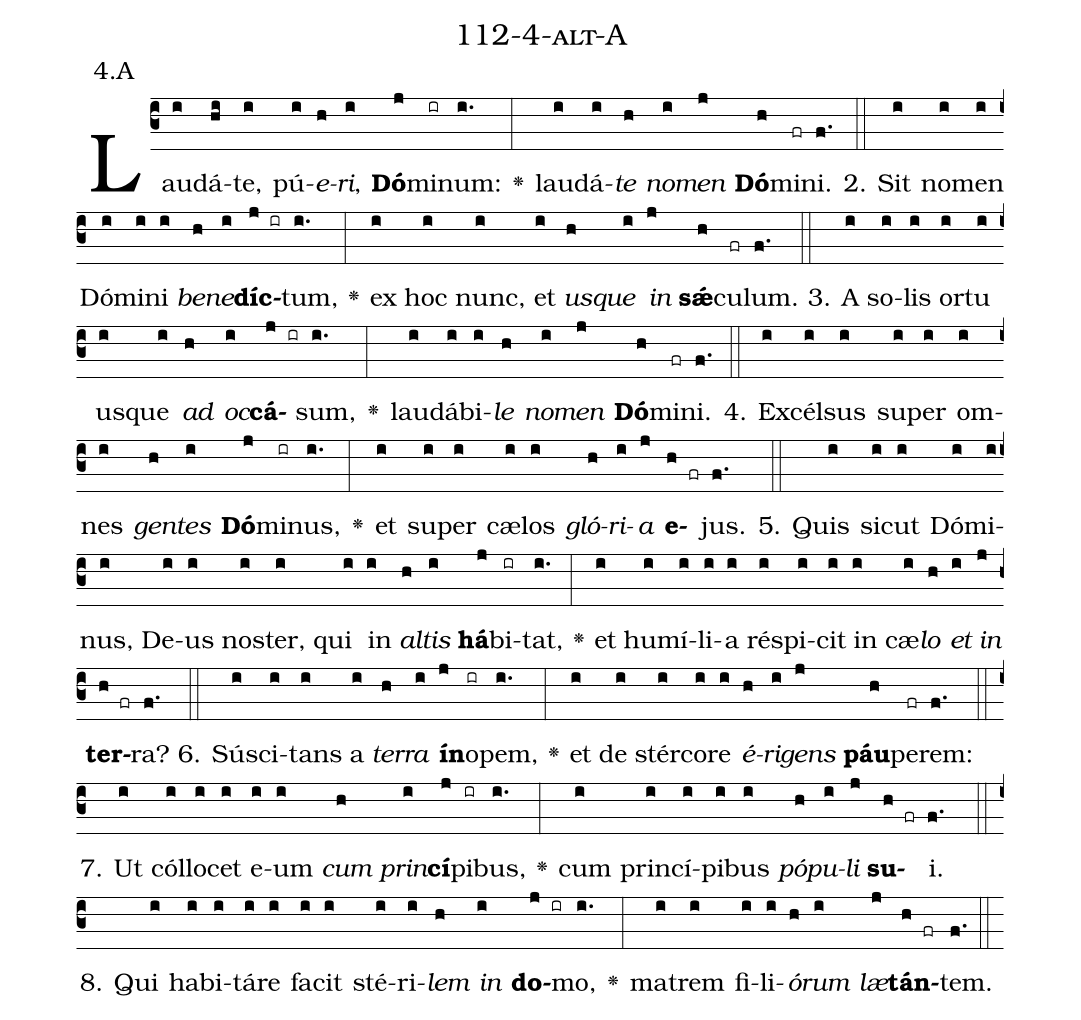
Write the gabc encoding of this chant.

name: 112-4-alt-A;
annotation: 4.A;
%%
(c3)Lau(i)dá(hi)te,(i) pú(i)<i>e</i>(h)<i>ri</i>,(i) <b>Dó</b>(j)mi(ir)num:(i.) <v>\greheightstar</v>(:) lau(i)dá(i)<i>te</i>(h) <i>no</i>(i)<i>men</i>(j) <b>Dó</b>(h)mi(fr)ni.(f.) (::)
2. Sit(i) no(i)men(i) Dó(i)mi(i)ni(i) <i>be</i>(h)<i>ne</i>(i)<b>díc</b>(j ir)tum,(i.) <v>\greheightstar</v>(:) ex(i) hoc(i) nunc,(i) et(i) <i>us</i>(h)<i>que</i>(i) <i>in</i>(j) <b>sǽ</b>(h)cu(fr)lum.(f.) (::)
3. A(i) so(i)lis(i) or(i)tu(i) us(i)que(i) <i>ad</i>(h) <i>oc</i>(i)<b>cá</b>(j ir)sum,(i.) <v>\greheightstar</v>(:) lau(i)dá(i)bi(i)<i>le</i>(h) <i>no</i>(i)<i>men</i>(j) <b>Dó</b>(h)mi(fr)ni.(f.) (::)
4. Ex(i)cél(i)sus(i) su(i)per(i) om(i)nes(i) <i>gen</i>(h)<i>tes</i>(i) <b>Dó</b>(j)mi(ir)nus,(i.) <v>\greheightstar</v>(:) et(i) su(i)per(i) cæ(i)los(i) <i>gló</i>(h)<i>ri</i>(i)<i>a</i>(j) <b>e</b>(h fr)jus.(f.) (::)
5. Quis(i) sic(i)ut(i) Dó(i)mi(i)nus,(i) De(i)us(i) nos(i)ter,(i) qui(i) in(i) <i>al</i>(h)<i>tis</i>(i) <b>há</b>(j)bi(ir)tat,(i.) <v>\greheightstar</v>(:) et(i) hu(i)mí(i)li(i)a(i) ré(i)spi(i)cit(i) in(i) cæ(i)<i>lo</i>(h) <i>et</i>(i) <i>in</i>(j) <b>ter</b>(h fr)ra?(f.) (::)
6. Sú(i)sci(i)tans(i) a(i) <i>ter</i>(h)<i>ra</i>(i) <b>ín</b>(j)o(ir)pem,(i.) <v>\greheightstar</v>(:) et(i) de(i) stér(i)co(i)re(i) <i>é</i>(h)<i>ri</i>(i)<i>gens</i>(j) <b>páu</b>(h)pe(fr)rem:(f.) (::)
7. Ut(i) cól(i)lo(i)cet(i) e(i)um(i) <i>cum</i>(h) <i>prin</i>(i)<b>cí</b>(j)pi(ir)bus,(i.) <v>\greheightstar</v>(:) cum(i) prin(i)cí(i)pi(i)bus(i) <i>pó</i>(h)<i>pu</i>(i)<i>li</i>(j) <b>su</b>(h fr)i.(f.) (::)
8. Qui(i) ha(i)bi(i)tá(i)re(i) fa(i)cit(i) sté(i)ri(i)<i>lem</i>(h) <i>in</i>(i) <b>do</b>(j ir)mo,(i.) <v>\greheightstar</v>(:) ma(i)trem(i) fi(i)li(i)<i>ó</i>(h)<i>rum</i>(i) <i>læ</i>(j)<b>tán</b>(h fr)tem.(f.) (::)
